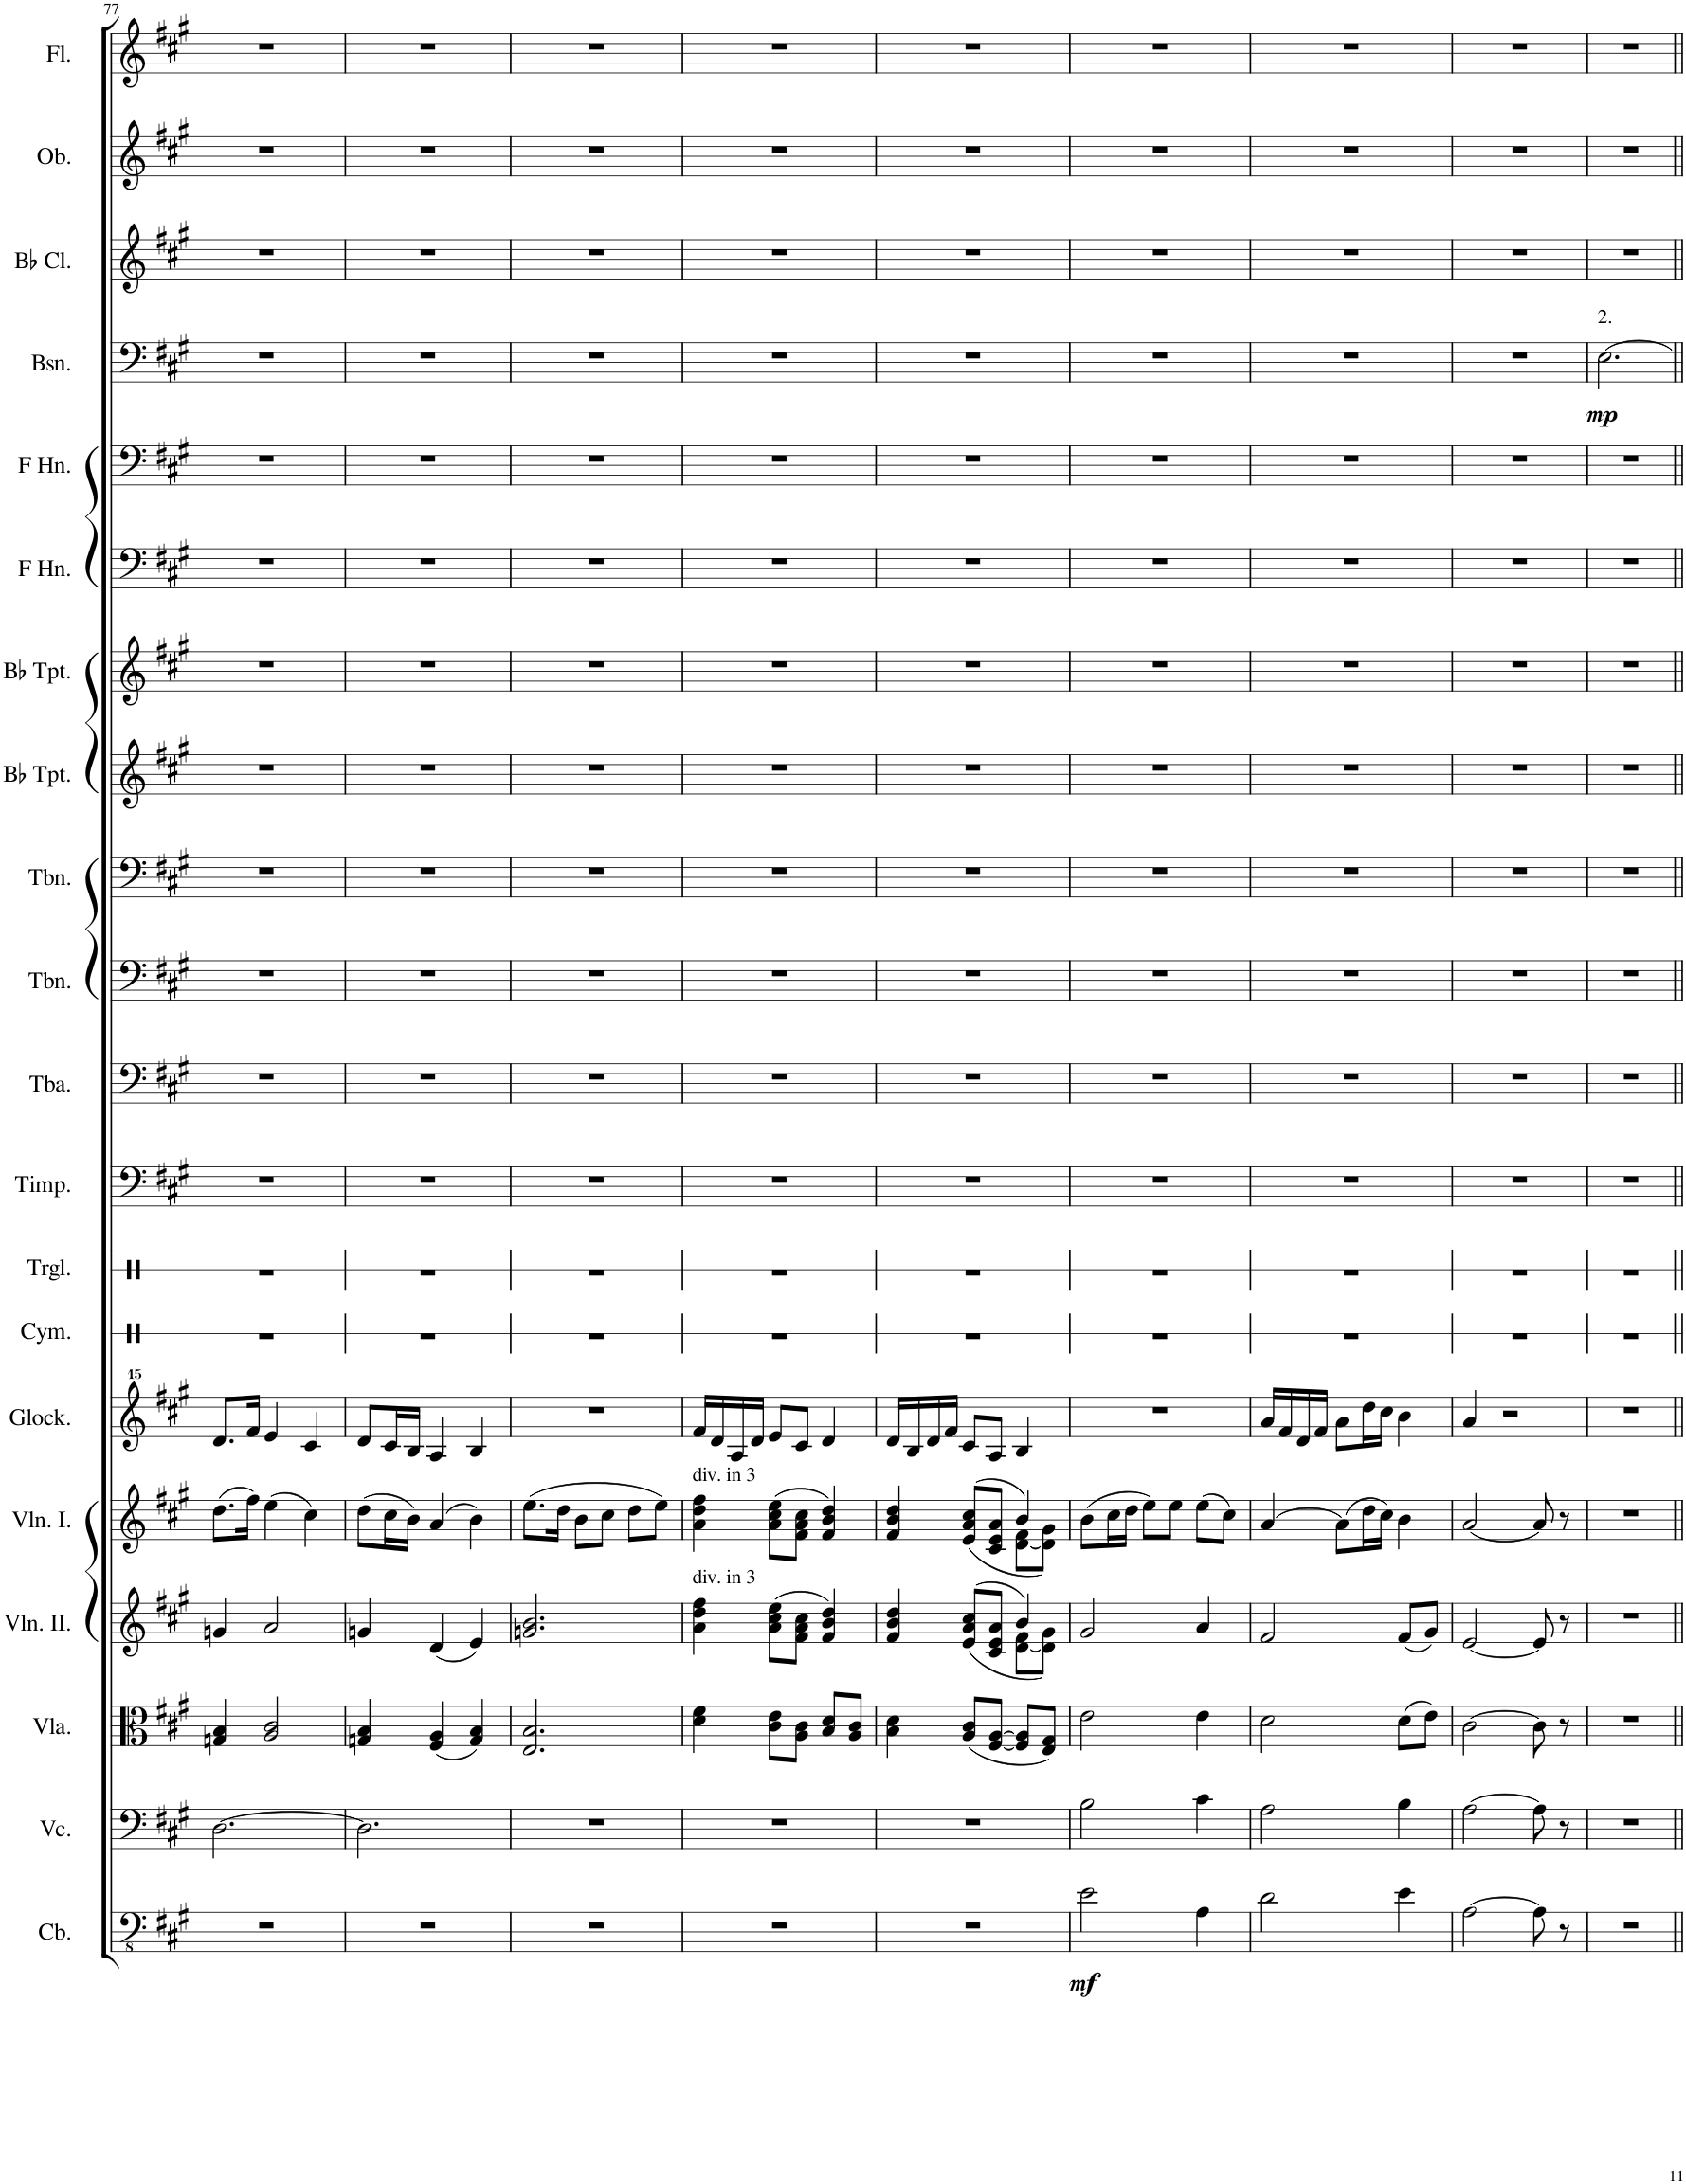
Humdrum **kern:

**kern	**dynam	**kern	**kern	**kern	**kern	**kern	**kern	**kern	**kern	**kern	**kern	**kern	**kern	**kern	**kern	**kern	**kern	**dynam	**kern	**kern	**kern
*part20	*part20	*part19	*part18	*part17	*part16	*part15	*part14	*part13	*part12	*part11	*part10	*part9	*part8	*part7	*part6	*part5	*part4	*part4	*part3	*part2	*part1
*staff20	*staff20	*staff19	*staff18	*staff17	*staff16	*staff15	*staff14	*staff13	*staff12	*staff11	*staff10	*staff9	*staff8	*staff7	*staff6	*staff5	*staff4	*staff4	*staff3	*staff2	*staff1
*I"Contrabasses	*	*I"Violoncellos	*I"Violas	*I"Violins II.	*I"Violins I.	*I"Glockenspiel	*I"Cymbal	*I"Triangle	*I"Timpani	*I"Tuba	*I"Trombone 3	*I"Trombones 1-2	*I"Bb Trumpet 3	*I"Bb Trumpets 1-2	*I"Horns in F 2-4	*I"Horns in F 1-3	*I"Bassoons 1-2	*	*I"Bb Clarinets 1-2	*I"Oboes 1-2	*I"Flutes 1-2
*I'Cb.	*	*I'Vc.	*I'Vla.	*I'Vln. II.	*I'Vln. I.	*I'Glock.	*I'Cym.	*I'Trgl.	*I'Timp.	*I'Tba.	*I'Tbn.	*I'Tbn.	*I'Bb Tpt.	*I'Bb Tpt.	*	*	*I'Bsn.	*	*I'Bb Cl.	*I'Ob.	*I'Fl.
!!LO:PB:g=z
*clefFv4	*	*clefF4	*clefC3	*clefG2	*clefG2	*clefG^^2	*clefX	*clefX	*clefF4	*clefF4	*clefF4	*clefF4	*clefG2	*clefG2	*clefF4	*clefF4	*clefF4	*	*clefG2	*clefG2	*clefG2
*	*	*	*	*	*	*	*	*	*	*	*	*	*ITrd1c2	*ITrd1c2	*ITrd4c7	*ITrd4c7	*	*	*ITrd1c2	*	*
*k[f#c#g#]	*	*k[f#c#g#]	*k[f#c#g#]	*k[f#c#g#]	*k[f#c#g#]	*k[f#c#g#]	*k[f#c#]	*k[f#c#]	*k[f#c#g#]	*k[f#c#g#]	*k[f#c#g#]	*k[f#c#g#]	*k[f#c#g#]	*k[f#c#g#]	*k[f#c#g#]	*k[f#c#g#]	*k[f#c#g#]	*	*k[f#c#g#]	*k[f#c#g#]	*k[f#c#g#]
*M3/4	*	*M3/4	*M3/4	*M3/4	*M3/4	*M3/4	*M3/4	*M3/4	*M3/4	*M3/4	*M3/4	*M3/4	*M3/4	*M3/4	*M3/4	*M3/4	*M3/4	*	*M3/4	*M3/4	*M3/4
=77	=77	=77	=77	=77	=77	=77	=77	=77	=77	=77	=77	=77	=77	=77	=77	=77	=77	=77	=77	=77	=77
2.r	.	[2.D\	4Gn/ 4B/	4gn/	(8.dd\L	8.ddd/L	2.r	2.r	2.r	2.r	2.r	2.r	2.r	2.r	2.r	2.r	2.r	.	2.r	2.r	2.r
.	.	.	.	.	16ff#\Jk)	16fff#/Jk	.	.	.	.	.	.	.	.	.	.	.	.	.	.	.
.	.	.	2A/ 2c#/	2a/	(4ee\	4eee/	.	.	.	.	.	.	.	.	.	.	.	.	.	.	.
.	.	.	.	.	4cc#\)	4ccc#/	.	.	.	.	.	.	.	.	.	.	.	.	.	.	.
=78	=78	=78	=78	=78	=78	=78	=78	=78	=78	=78	=78	=78	=78	=78	=78	=78	=78	=78	=78	=78	=78
2.r	.	2.D\]	4Gn/ 4B/	4gn/	(8dd\L	8ddd/L	2.r	2.r	2.r	2.r	2.r	2.r	2.r	2.r	2.r	2.r	2.r	.	2.r	2.r	2.r
.	.	.	.	.	16cc#\L	16ccc#/L	.	.	.	.	.	.	.	.	.	.	.	.	.	.	.
.	.	.	.	.	16b\JJ)	16bb/JJ	.	.	.	.	.	.	.	.	.	.	.	.	.	.	.
.	.	.	(4F#/ 4A/	(4d/	(4a/	4aa/	.	.	.	.	.	.	.	.	.	.	.	.	.	.	.
.	.	.	4G/ 4B/)	4e/)	4b\)	4bb/	.	.	.	.	.	.	.	.	.	.	.	.	.	.	.
=79	=79	=79	=79	=79	=79	=79	=79	=79	=79	=79	=79	=79	=79	=79	=79	=79	=79	=79	=79	=79	=79
2.r	.	2.r	2.E/ 2.B/	2.gn/ 2.b/	(8.ee\L	2.r	2.r	2.r	2.r	2.r	2.r	2.r	2.r	2.r	2.r	2.r	2.r	.	2.r	2.r	2.r
.	.	.	.	.	16dd\Jk	.	.	.	.	.	.	.	.	.	.	.	.	.	.	.	.
.	.	.	.	.	8b\L	.	.	.	.	.	.	.	.	.	.	.	.	.	.	.	.
.	.	.	.	.	8cc#\J	.	.	.	.	.	.	.	.	.	.	.	.	.	.	.	.
.	.	.	.	.	8dd\L	.	.	.	.	.	.	.	.	.	.	.	.	.	.	.	.
.	.	.	.	.	8ee\J)	.	.	.	.	.	.	.	.	.	.	.	.	.	.	.	.
=80	=80	=80	=80	=80	=80	=80	=80	=80	=80	=80	=80	=80	=80	=80	=80	=80	=80	=80	=80	=80	=80
!	!	!	!	!	!LO:TX:a:t=div. in 3	!	!	!	!	!	!	!	!	!	!	!	!	!	!	!	!
!	!	!	!	!LO:TX:a:t=div. in 3	!	!	!	!	!	!	!	!	!	!	!	!	!	!	!	!	!
2.r	.	2.r	4d\ 4f#\	4a\ 4dd\ 4ff#\	4a\ 4dd\ 4ff#\	16fff#/LL	2.r	2.r	2.r	2.r	2.r	2.r	2.r	2.r	2.r	2.r	2.r	.	2.r	2.r	2.r
.	.	.	.	.	.	16ddd/	.	.	.	.	.	.	.	.	.	.	.	.	.	.	.
.	.	.	.	.	.	16aa/	.	.	.	.	.	.	.	.	.	.	.	.	.	.	.
.	.	.	.	.	.	16ddd/JJ	.	.	.	.	.	.	.	.	.	.	.	.	.	.	.
.	.	.	8c#\ 8e\L	(8a\ 8cc#\ 8ee\L	(8a\ 8cc#\ 8ee\L	8eee/L	.	.	.	.	.	.	.	.	.	.	.	.	.	.	.
.	.	.	8A\ 8c#\J	8f#\ 8a\ 8cc#\J	8f#\ 8a\ 8cc#\J	8ccc#/J	.	.	.	.	.	.	.	.	.	.	.	.	.	.	.
.	.	.	8B/ 8d/L	4f#/ 4b/ 4dd/)	4f#/ 4b/ 4dd/)	4ddd/	.	.	.	.	.	.	.	.	.	.	.	.	.	.	.
.	.	.	8A/ 8c#/J	.	.	.	.	.	.	.	.	.	.	.	.	.	.	.	.	.	.
=81	=81	=81	=81	=81	=81	=81	=81	=81	=81	=81	=81	=81	=81	=81	=81	=81	=81	=81	=81	=81	=81
*	*	*	*	*^	*^	*	*	*	*	*	*	*	*	*	*	*	*	*	*	*	*
2.r	.	2.r	4B\ 4d\	4f#/ 4b/ 4dd/	2ryy	4f#/ 4b/ 4dd/	2ryy	16ddd/LL	2.r	2.r	2.r	2.r	2.r	2.r	2.r	2.r	2.r	2.r	2.r	.	2.r	2.r	2.r
.	.	.	.	.	.	.	.	16bb/	.	.	.	.	.	.	.	.	.	.	.	.	.	.	.
.	.	.	.	.	.	.	.	16ddd/	.	.	.	.	.	.	.	.	.	.	.	.	.	.	.
.	.	.	.	.	.	.	.	16fff#/JJ	.	.	.	.	.	.	.	.	.	.	.	.	.	.	.
.	.	.	(8A/ 8c#/L	((<8e/ 8a/ 8cc#/L	.	((<8e/ 8a/ 8cc#/L	.	8ccc#/L	.	.	.	.	.	.	.	.	.	.	.	.	.	.	.
.	.	.	[8F#/ [8A/J	8c#/ 8e/ 8a/J	.	8c#/ 8e/ 8a/J	.	8aa/J	.	.	.	.	.	.	.	.	.	.	.	.	.	.	.
.	.	.	8F#/] 8A/]L	4b/)	[8d\ 8f#\L	4b/)	[8d\ 8f#\L	4bb/	.	.	.	.	.	.	.	.	.	.	.	.	.	.	.
.	.	.	8E/ 8G#/J)	.	8d\] 8g#\J)	.	8d\] 8g#\J)	.	.	.	.	.	.	.	.	.	.	.	.	.	.	.	.
=82	=82	=82	=82	=82	=82	=82	=82	=82	=82	=82	=82	=82	=82	=82	=82	=82	=82	=82	=82	=82	=82	=82	=82
!	!LO:DY:b	!	!	!	!	!	!	!	!	!	!	!	!	!	!	!	!	!	!	!	!	!	!
*	*	*	*	*v	*v	*	*	*	*	*	*	*	*	*	*	*	*	*	*	*	*	*	*
*	*	*	*	*	*v	*v	*	*	*	*	*	*	*	*	*	*	*	*	*	*	*	*
2E\	mf	2B\	2e\	2g#/	(8b\L	2.r	2.r	2.r	2.r	2.r	2.r	2.r	2.r	2.r	2.r	2.r	2.r	.	2.r	2.r	2.r
.	.	.	.	.	16cc#\L	.	.	.	.	.	.	.	.	.	.	.	.	.	.	.	.
.	.	.	.	.	16dd\JJ	.	.	.	.	.	.	.	.	.	.	.	.	.	.	.	.
.	.	.	.	.	8ee\L)	.	.	.	.	.	.	.	.	.	.	.	.	.	.	.	.
.	.	.	.	.	8ee\J	.	.	.	.	.	.	.	.	.	.	.	.	.	.	.	.
4AA\	.	4c#\	4e\	4a/	(8ee\L	.	.	.	.	.	.	.	.	.	.	.	.	.	.	.	.
.	.	.	.	.	8cc#\J)	.	.	.	.	.	.	.	.	.	.	.	.	.	.	.	.
=83	=83	=83	=83	=83	=83	=83	=83	=83	=83	=83	=83	=83	=83	=83	=83	=83	=83	=83	=83	=83	=83
2D\	.	2A\	2d\	2f#/	[4a/	16aaa/LL	2.r	2.r	2.r	2.r	2.r	2.r	2.r	2.r	2.r	2.r	2.r	.	2.r	2.r	2.r
.	.	.	.	.	.	16fff#/	.	.	.	.	.	.	.	.	.	.	.	.	.	.	.
.	.	.	.	.	.	16ddd/	.	.	.	.	.	.	.	.	.	.	.	.	.	.	.
.	.	.	.	.	.	16fff#/JJ	.	.	.	.	.	.	.	.	.	.	.	.	.	.	.
.	.	.	.	.	(8a\L]	8aaa\L	.	.	.	.	.	.	.	.	.	.	.	.	.	.	.
.	.	.	.	.	16dd\L	16dddd\L	.	.	.	.	.	.	.	.	.	.	.	.	.	.	.
.	.	.	.	.	16cc#\JJ)	16cccc#\JJ	.	.	.	.	.	.	.	.	.	.	.	.	.	.	.
4E\	.	4B\	(8d\L	(8f#/L	4b\	4bbb\	.	.	.	.	.	.	.	.	.	.	.	.	.	.	.
.	.	.	8e\J)	8g#/J)	.	.	.	.	.	.	.	.	.	.	.	.	.	.	.	.	.
=84	=84	=84	=84	=84	=84	=84	=84	=84	=84	=84	=84	=84	=84	=84	=84	=84	=84	=84	=84	=84	=84
[2AA\	.	[2A\	[2c#\	[2e/	[2a/	4aaa/	2.r	2.r	2.r	2.r	2.r	2.r	2.r	2.r	2.r	2.r	2.r	.	2.r	2.r	2.r
.	.	.	.	.	.	2r	.	.	.	.	.	.	.	.	.	.	.	.	.	.	.
8AA\]	.	8A\]	8c#\]	8e/]	8a/]	.	.	.	.	.	.	.	.	.	.	.	.	.	.	.	.
8r	.	8r	8r	8r	8r	.	.	.	.	.	.	.	.	.	.	.	.	.	.	.	.
=85	=85	=85	=85	=85	=85	=85	=85	=85	=85	=85	=85	=85	=85	=85	=85	=85	=85	=85	=85	=85	=85
!	!	!	!	!	!	!	!	!	!	!	!	!	!	!	!	!	!LO:TX:a:t=2.	!	!	!	!
!	!	!	!	!	!	!	!	!	!	!	!	!	!	!	!	!	!	!LO:DY:b	!	!	!
2.r	.	2.r	2.r	2.r	2.r	2.r	2.r	2.r	2.r	2.r	2.r	2.r	2.r	2.r	2.r	2.r	[2.E\	mp	2.r	2.r	2.r
=||	=||	=||	=||	=||	=||	=||	=||	=||	=||	=||	=||	=||	=||	=||	=||	=||	=||	=||	=||	=||	=||
*-	*-	*-	*-	*-	*-	*-	*-	*-	*-	*-	*-	*-	*-	*-	*-	*-	*-	*-	*-	*-	*-
